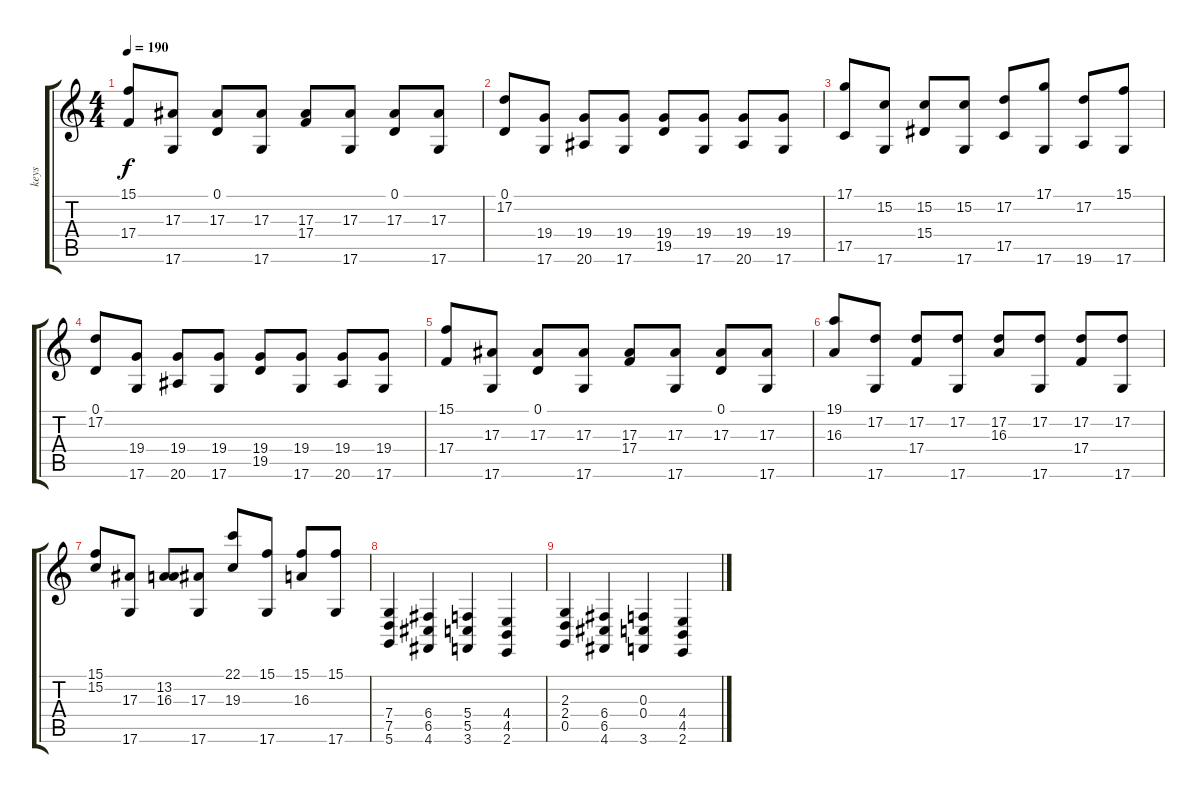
\track ("keys" "keys") {instrument stringensemble1}
\staff {score tabs}
\tuning (D4 A3 F3 C3 G2 D2) {hide}
\ts (4 4)
\tempo 190
\clef g2
\ks c
(15.1 17.4).8{dy f} (17.3 17.6).8 (0.1 17.3).8 (17.3 17.6).8 (17.3 17.4).8 (17.3 17.6).8 (0.1 17.3).8 (17.3 17.6).8 |
(0.1 17.2).8 (19.4 17.6).8 (19.4 20.6).8 (19.4 17.6).8 (19.4 19.5).8 (19.4 17.6).8 (19.4 20.6).8 (19.4 17.6).8 |
(17.1 17.5).8 (15.2 17.6).8 (15.2 15.4).8 (15.2 17.6).8 (17.2 17.5).8 (17.1 17.6).8 (17.2 19.6).8 (15.1 17.6).8 |
(0.1 17.2).8{instrument brightacousticpiano} (19.4 17.6).8 (19.4 20.6).8 (19.4 17.6).8 (19.4 19.5).8 (19.4 17.6).8 (19.4 20.6).8 (19.4 17.6).8 |
(15.1 17.4).8 (17.3 17.6).8 (0.1 17.3).8 (17.3 17.6).8 (17.3 17.4).8 (17.3 17.6).8 (0.1 17.3).8 (17.3 17.6).8 |
(19.1 16.3).8 (17.2 17.6).8 (17.2 17.4).8 (17.2 17.6).8 (17.2 16.3).8 (17.2 17.6).8 (17.2 17.4).8 (17.2 17.6).8 |
(15.1 15.2).8 (17.3 17.6).8 (13.2 16.3).8 (17.3 17.6).8 (22.1 19.3).8 (15.1 17.6).8 (15.1 16.3).8 (15.1 17.6).8 |
(7.4 7.5 5.6).4{volume 13 instrument stringensemble1} (6.4 6.5 4.6).4 (5.4 5.5 3.6).4 (4.4 4.5 2.6).4 |
(2.3 2.4 0.5).4 (6.4 6.5 4.6).4 (0.3 0.4 3.6).4 (4.4 4.5 2.6).4
